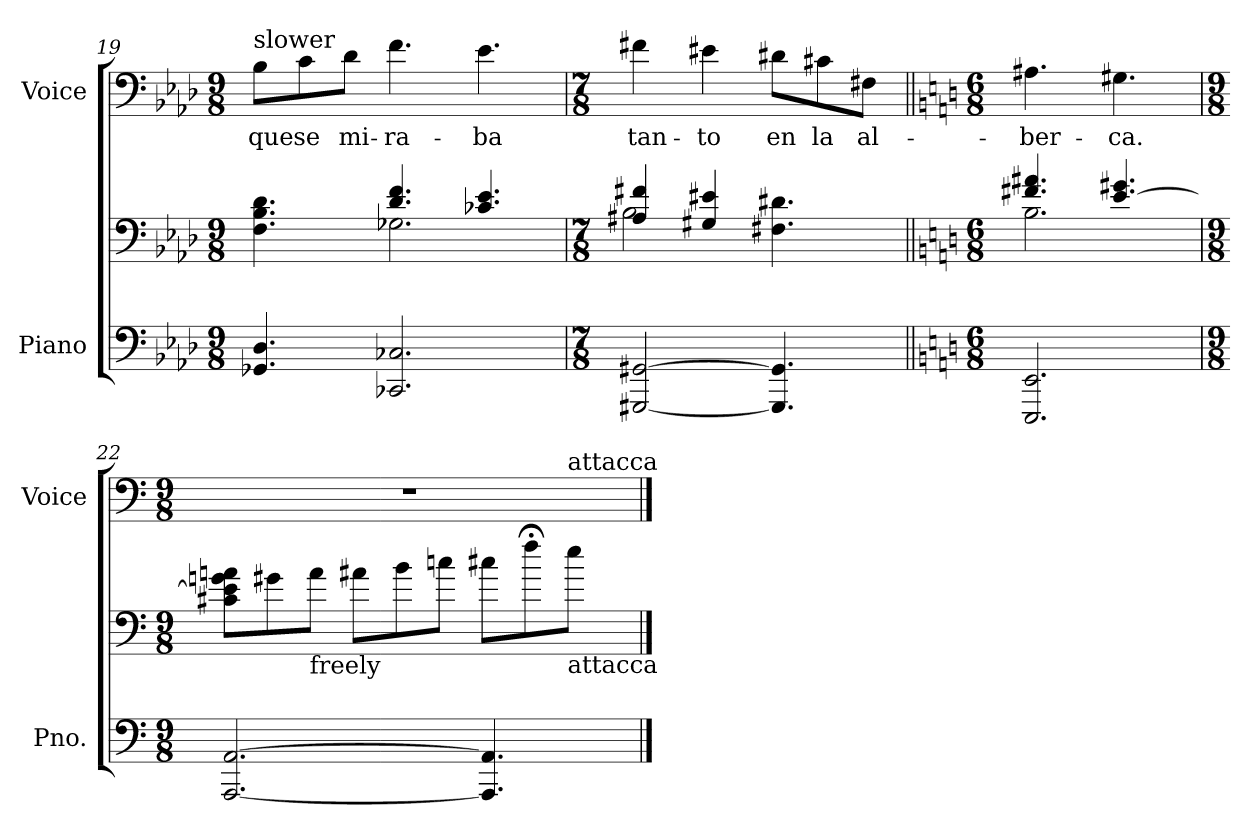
**kern	**kern	**kern	**text
*part2	*part2	*part1	*part1
*staff3	*staff2	*staff1	*staff1
*I"Piano	*	*I"Voice	*
*I'Pno.	*	*I'Voice	*
*clefF4	*clefF4	*clefF4	*
*k[b-e-a-d-]	*k[b-e-a-d-]	*k[b-e-a-d-]	*
*A-:	*A-:	*A-:	*
*M9/8	*M9/8	*M9/8	*
=19	=19	=19	=19
*	*^	*	*
!	!	!	!LO:TX:a:t=slower	!
!	!	!	!	!LO:LY:b:color=#000000
4.GG-Xi/ 4.D-i	4.Fi\ 4.B-i 4.d-i	4.ryy	8B-i\L	que
!	!	!	!	!LO:LY:b:color=#000000
.	.	.	8ci\	se
!	!	!	!	!LO:LY:b:color=#000000
.	.	.	8d-i\J	mi-
!	!	!	!	!LO:LY:b:color=#000000
2.CC-Xi/ 2.C-Xi	4.d-i/ 4.fi	2.G-Xi\	4.fi\	-ra-
!	!	!	!	!LO:LY:b:color=#000000
.	4.c-Xi/ 4.e-i	.	4.e-i\	-ba
=20	=20	=20	=20	=20
*M7/8	*M7/8	*	*M7/8	*
!	!	!	!	!LO:LY:b:color=#000000
[<2GGG#Xi/ [>2GG#Xi	4A#Xi/ 4f#Xi	2B-i\	4f#Xi\	tan-
!	!	!	!	!LO:LY:b:color=#000000
.	4G#Xi/ 4e#Xi	.	4e#Xi\	-to
!	!	!	!	!LO:LY:b:color=#000000
4.GGG#i/] 4.GG#i]	4.F#Xi\ 4.d#Xi	4.ryy	8d#Xi\L	en
!	!	!	!	!LO:LY:b:color=#000000
.	.	.	8c#Xi\	la
!	!	!	!	!LO:LY:b:color=#000000
.	.	.	8F#Xi\J	al-
!!LO:LB:g=z
=21||	=21||	=21||	=21||	=21||
*k[]	*k[]	*	*k[]	*
*C:	*C:	*	*C:	*
*M6/8	*M6/8	*	*M6/8	*
*	*8ba	*	*	*
!	!	!	!	!LO:LY:b:color=#000000
2.EEEi/ 2.EEi	4.F#Xi/ 4.A#Xi	2.BBi\	4.A#Xi\	-ber-
!	!	!	!	!LO:LY:b:color=#000000
.	[<4.Ei/ 4.G#Xi	.	4.G#Xi\	-ca.
*	*v	*v	*	*
=22	=22	=22	=22
*M9/8	*M9/8	*M9/8	*
*X8ba	*	*	*
!	!	!LO:N:vis=1	!
*	*	*^	*
[<2.AAAi/ [>2.AAi	8C#Xi\ 8Ei] 8Gni 8AniL	8%9r	1ryy	.
.	8G#Xi\	.	.	.
!	!LO:TX:b:t=freely	!	!	!
.	8Ai\J	.	.	.
.	8A#Xi\L	.	.	.
.	8Bi\	.	.	.
.	8cni\J	.	.	.
4.AAAi/] 4.AAi]	8c#Xi\L	.	.	.
.	8f;i\	.	.	.
!	!	!	!LO:TX:a:t=attacca	!
!	!LO:TX:b:t=attacca	!	!	!
.	8ei\J	.	8ryy	.
*	*	*v	*v	*
==	==	==	==
*-	*-	*-	*-
